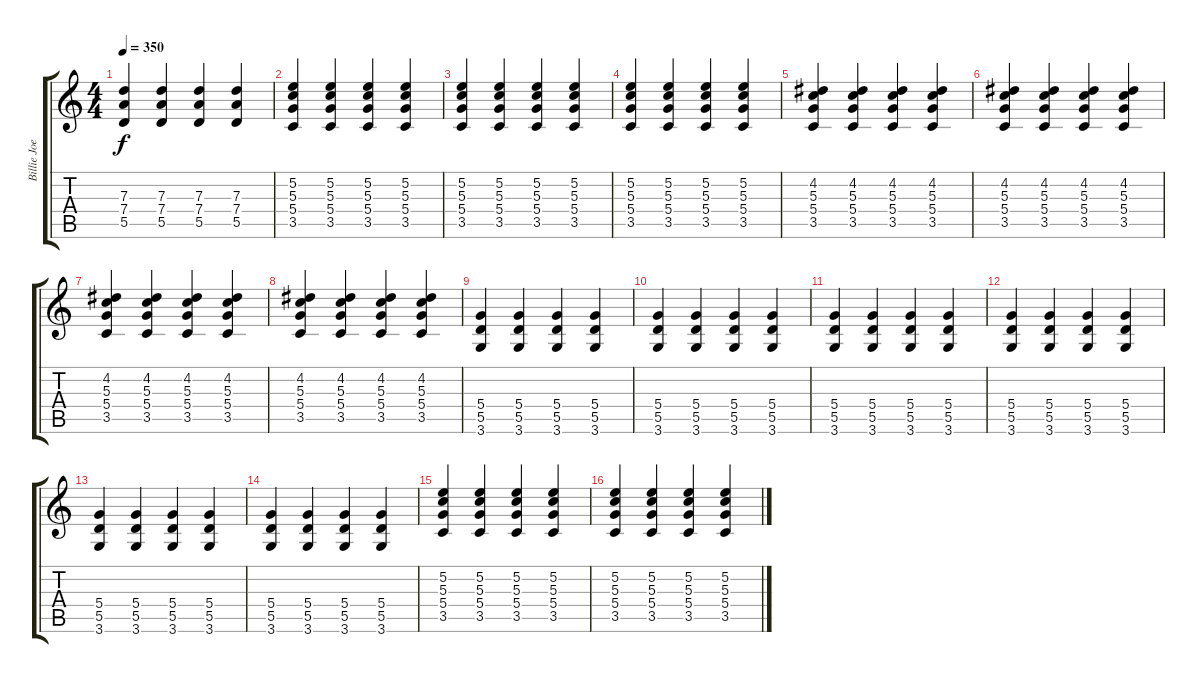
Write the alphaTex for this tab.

\track ("Billie Joe (Guitar 2, Backup)" "Billie Joe") {instrument electricguitarclean}
\staff {score tabs}
\tuning (E4 B3 G3 D3 A2 E2) {hide}
\ts (4 4)
\tempo 350
\clef g2
\ks c
(7.3 7.4 5.5).4{dy f} (7.3 7.4 5.5).4 (7.3 7.4 5.5).4 (7.3 7.4 5.5).4 |
(5.2 5.3 5.4 3.5).4 (5.2 5.3 5.4 3.5).4 (5.2 5.3 5.4 3.5).4 (5.2 5.3 5.4 3.5).4 |
(5.2 5.3 5.4 3.5).4 (5.2 5.3 5.4 3.5).4 (5.2 5.3 5.4 3.5).4 (5.2 5.3 5.4 3.5).4 |
(5.2 5.3 5.4 3.5).4 (5.2 5.3 5.4 3.5).4 (5.2 5.3 5.4 3.5).4 (5.2 5.3 5.4 3.5).4 |
(4.2 5.3 5.4 3.5).4 (4.2 5.3 5.4 3.5).4 (4.2 5.3 5.4 3.5).4 (4.2 5.3 5.4 3.5).4 |
(4.2 5.3 5.4 3.5).4 (4.2 5.3 5.4 3.5).4 (4.2 5.3 5.4 3.5).4 (4.2 5.3 5.4 3.5).4 |
(4.2 5.3 5.4 3.5).4 (4.2 5.3 5.4 3.5).4 (4.2 5.3 5.4 3.5).4 (4.2 5.3 5.4 3.5).4 |
(4.2 5.3 5.4 3.5).4 (4.2 5.3 5.4 3.5).4 (4.2 5.3 5.4 3.5).4 (4.2 5.3 5.4 3.5).4 |
(5.4 5.5 3.6).4 (5.4 5.5 3.6).4 (5.4 5.5 3.6).4 (5.4 5.5 3.6).4 |
(5.4 5.5 3.6).4 (5.4 5.5 3.6).4 (5.4 5.5 3.6).4 (5.4 5.5 3.6).4 |
(5.4 5.5 3.6).4 (5.4 5.5 3.6).4 (5.4 5.5 3.6).4 (5.4 5.5 3.6).4 |
(5.4 5.5 3.6).4 (5.4 5.5 3.6).4 (5.4 5.5 3.6).4 (5.4 5.5 3.6).4 |
(5.4 5.5 3.6).4 (5.4 5.5 3.6).4 (5.4 5.5 3.6).4 (5.4 5.5 3.6).4 |
(5.4 5.5 3.6).4 (5.4 5.5 3.6).4 (5.4 5.5 3.6).4 (5.4 5.5 3.6).4 |
(5.2 5.3 5.4 3.5).4 (5.2 5.3 5.4 3.5).4 (5.2 5.3 5.4 3.5).4 (5.2 5.3 5.4 3.5).4 |
(5.2 5.3 5.4 3.5).4 (5.2 5.3 5.4 3.5).4 (5.2 5.3 5.4 3.5).4 (5.2 5.3 5.4 3.5).4
